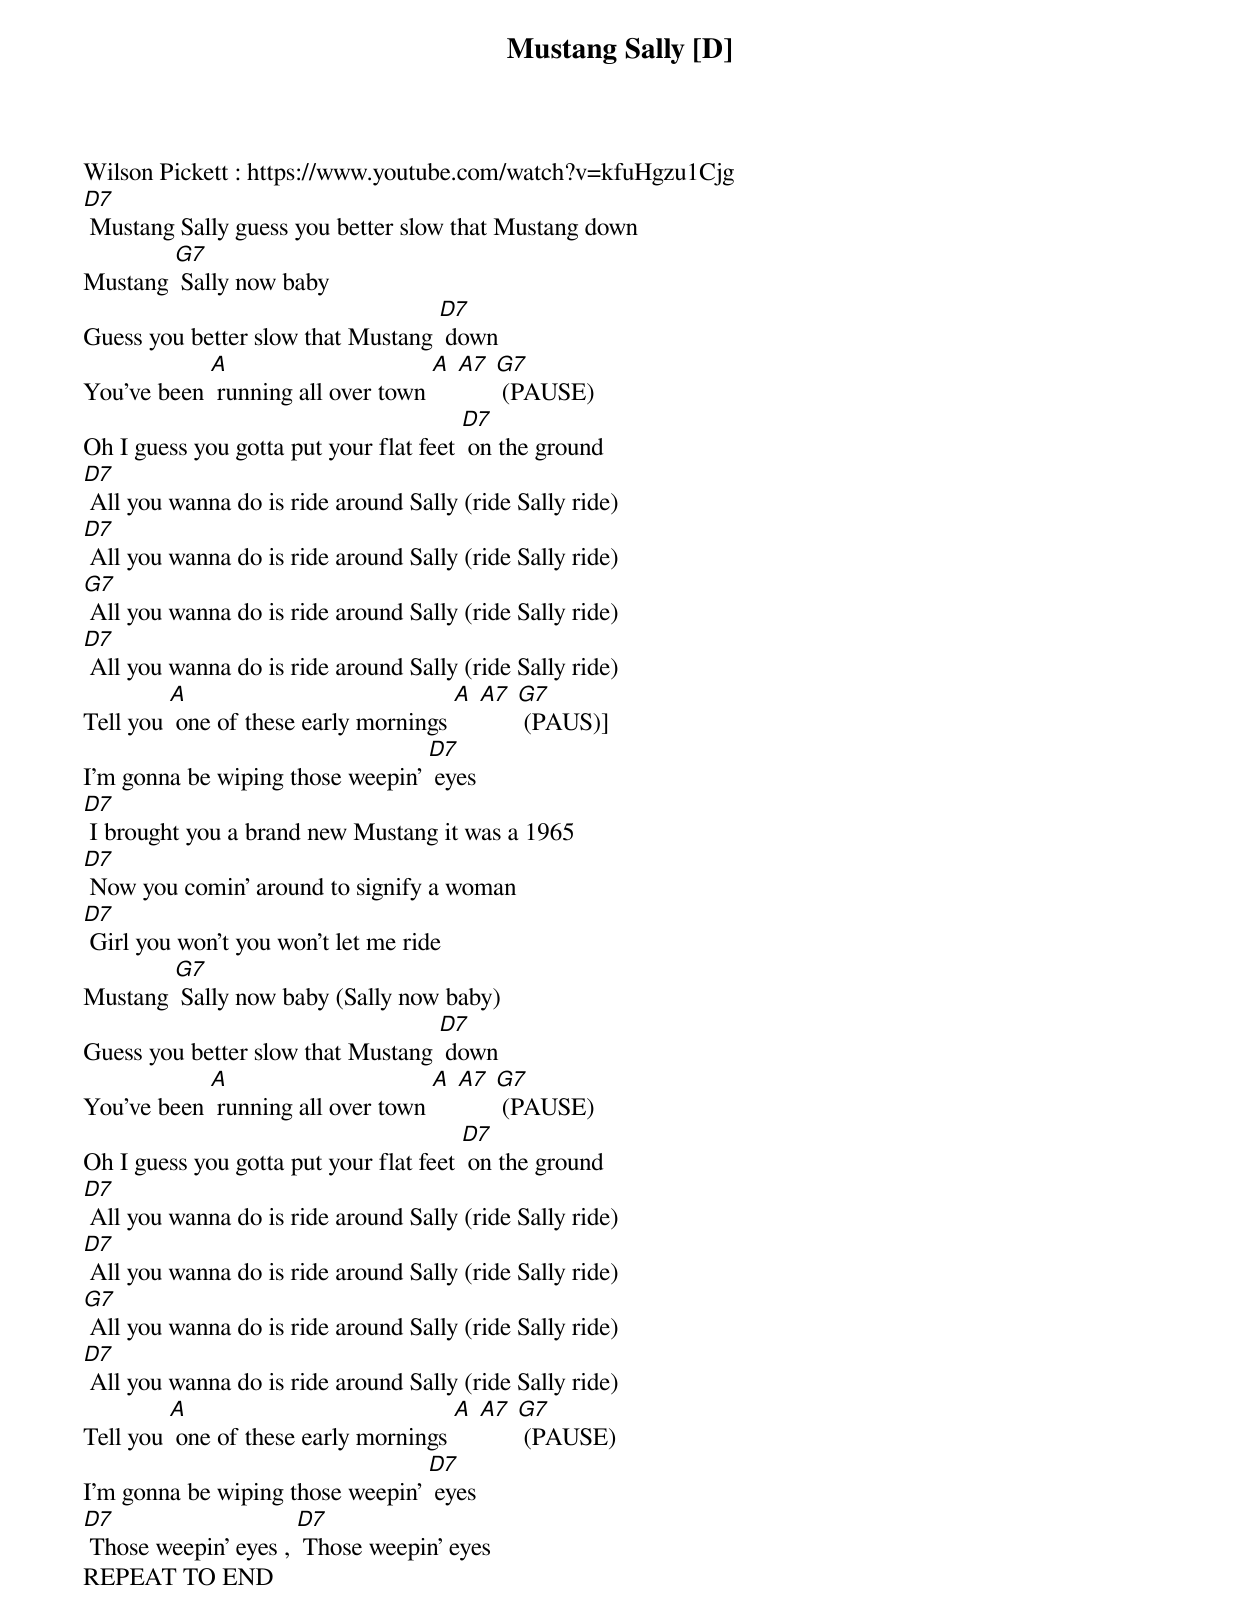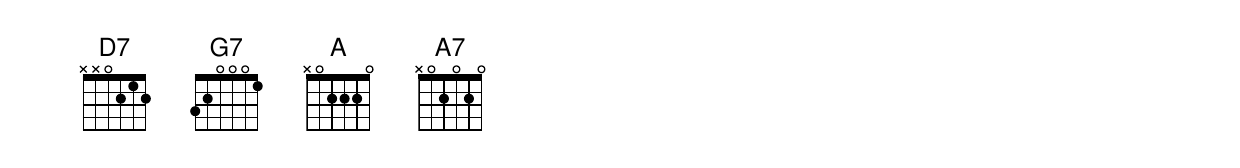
{t: Mustang Sally [D] }
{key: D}
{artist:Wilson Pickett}
Wilson Pickett : https://www.youtube.com/watch?v=kfuHgzu1Cjg
{c: }
[D7] Mustang Sally guess you better slow that Mustang down
Mustang [G7] Sally now baby
Guess you better slow that Mustang [D7] down
You've been [A] running all over town [A] [A7] [G7] (PAUSE)
Oh I guess you gotta put your flat feet [D7] on the ground
{c: }
[D7] All you wanna do is ride around Sally (ride Sally ride)
[D7] All you wanna do is ride around Sally (ride Sally ride)
[G7] All you wanna do is ride around Sally (ride Sally ride)
[D7] All you wanna do is ride around Sally (ride Sally ride)
Tell you [A] one of these early mornings [A] [A7] [G7] (PAUS)]
I'm gonna be wiping those weepin' [D7] eyes
{c: }
[D7] I brought you a brand new Mustang it was a 1965
[D7] Now you comin' around to signify a woman
[D7] Girl you won't you won't let me ride
Mustang [G7] Sally now baby (Sally now baby)
Guess you better slow that Mustang [D7] down
{c: }
You've been [A] running all over town [A] [A7] [G7] (PAUSE)
Oh I guess you gotta put your flat feet [D7] on the ground
{c: }
[D7] All you wanna do is ride around Sally (ride Sally ride)
[D7] All you wanna do is ride around Sally (ride Sally ride)
[G7] All you wanna do is ride around Sally (ride Sally ride)
[D7] All you wanna do is ride around Sally (ride Sally ride)
{c: }
Tell you [A] one of these early mornings [A] [A7] [G7] (PAUSE)
I'm gonna be wiping those weepin' [D7] eyes
{c: }
[D7] Those weepin' eyes , [D7] Those weepin' eyes
{c: }
REPEAT TO END
{c: }
